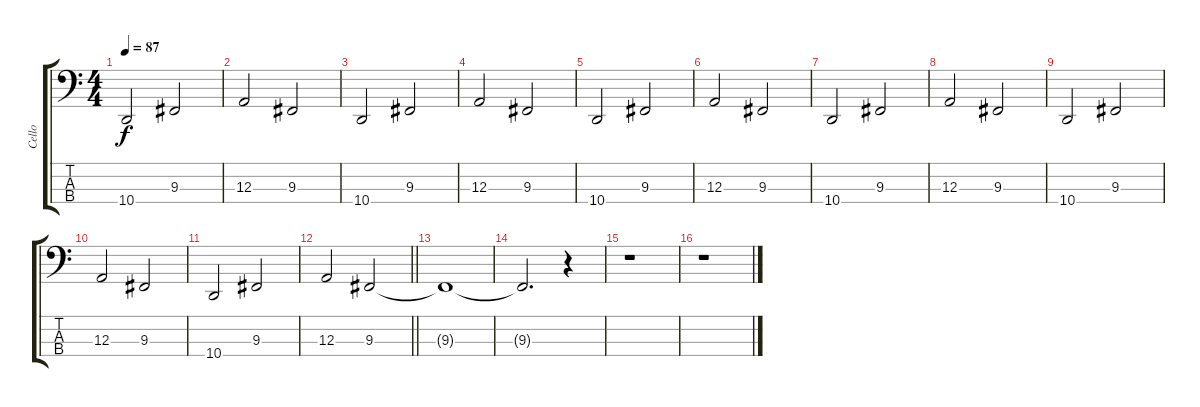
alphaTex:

\track ("Cello" "Cello") {instrument cello}
\staff {score tabs}
\tuning (G2 D2 A1 E1) {hide}
\ts (4 4)
\tempo 87
\clef f4
\ks c
10.4.2{dy f} 9.3.2 |
12.3.2 9.3.2 |
10.4.2 9.3.2 |
12.3.2 9.3.2 |
10.4.2 9.3.2 |
12.3.2 9.3.2 |
10.4.2 9.3.2 |
12.3.2 9.3.2 |
10.4.2 9.3.2 |
12.3.2 9.3.2 |
10.4.2 9.3.2 |
\barLineRight lightlight
12.3.2 9.3.2 |
9.3{t}.1 |
9.3{t}.2{d} r.4 |
r.1 |
r.1
